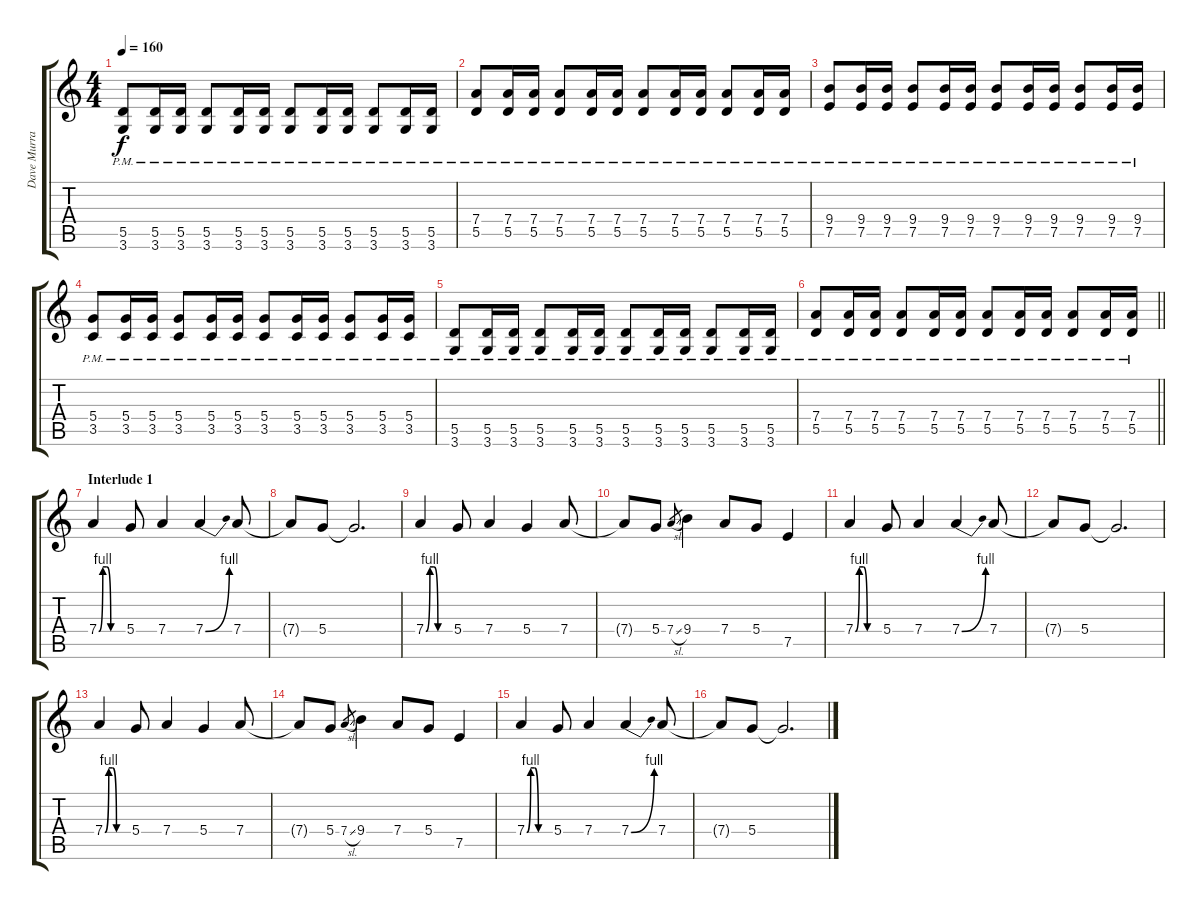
\track ("Dave Murray" "Dave Murra") {instrument overdrivenguitar}
\staff {score tabs}
\tuning (E4 B3 G3 D3 A2 E2) {hide}
\ts (4 4)
\tempo 160
\clef g2
\ks c
(5.5{pm} 3.6{pm}).8{dy f} (5.5{pm} 3.6{pm}).16 (5.5{pm} 3.6{pm}).16 (5.5{pm} 3.6{pm}).8 (5.5{pm} 3.6{pm}).16 (5.5{pm} 3.6{pm}).16 (5.5{pm} 3.6{pm}).8 (5.5{pm} 3.6{pm}).16 (5.5{pm} 3.6{pm}).16 (5.5{pm} 3.6{pm}).8 (5.5{pm} 3.6{pm}).16 (5.5{pm} 3.6{pm}).16 |
(7.4{pm} 5.5{pm}).8 (7.4{pm} 5.5{pm}).16 (7.4{pm} 5.5{pm}).16 (7.4{pm} 5.5{pm}).8 (7.4{pm} 5.5{pm}).16 (7.4{pm} 5.5{pm}).16 (7.4{pm} 5.5{pm}).8 (7.4{pm} 5.5{pm}).16 (7.4{pm} 5.5{pm}).16 (7.4{pm} 5.5{pm}).8 (7.4{pm} 5.5{pm}).16 (7.4{pm} 5.5{pm}).16 |
(9.4{pm} 7.5{pm}).8 (9.4{pm} 7.5{pm}).16 (9.4{pm} 7.5{pm}).16 (9.4{pm} 7.5{pm}).8 (9.4{pm} 7.5{pm}).16 (9.4{pm} 7.5{pm}).16 (9.4{pm} 7.5{pm}).8 (9.4{pm} 7.5{pm}).16 (9.4{pm} 7.5{pm}).16 (9.4{pm} 7.5{pm}).8 (9.4{pm} 7.5{pm}).16 (9.4{pm} 7.5{pm}).16 |
(5.4{pm} 3.5{pm}).8 (5.4{pm} 3.5{pm}).16 (5.4{pm} 3.5{pm}).16 (5.4{pm} 3.5{pm}).8 (5.4{pm} 3.5{pm}).16 (5.4{pm} 3.5{pm}).16 (5.4{pm} 3.5{pm}).8 (5.4{pm} 3.5{pm}).16 (5.4{pm} 3.5{pm}).16 (5.4{pm} 3.5{pm}).8 (5.4{pm} 3.5{pm}).16 (5.4{pm} 3.5{pm}).16 |
(5.5{pm} 3.6{pm}).8 (5.5{pm} 3.6{pm}).16 (5.5{pm} 3.6{pm}).16 (5.5{pm} 3.6{pm}).8 (5.5{pm} 3.6{pm}).16 (5.5{pm} 3.6{pm}).16 (5.5{pm} 3.6{pm}).8 (5.5{pm} 3.6{pm}).16 (5.5{pm} 3.6{pm}).16 (5.5{pm} 3.6{pm}).8 (5.5{pm} 3.6{pm}).16 (5.5{pm} 3.6{pm}).16 |
\barLineRight lightlight
(7.4{pm} 5.5{pm}).8 (7.4{pm} 5.5{pm}).16 (7.4{pm} 5.5{pm}).16 (7.4{pm} 5.5{pm}).8 (7.4{pm} 5.5{pm}).16 (7.4{pm} 5.5{pm}).16 (7.4{pm} 5.5{pm}).8 (7.4{pm} 5.5{pm}).16 (7.4{pm} 5.5{pm}).16 (7.4{pm} 5.5{pm}).8 (7.4{pm} 5.5{pm}).16 (7.4{pm} 5.5{pm}).16 |
\section ("" "Interlude 1")
7.4{be (custom 0 0 10 4 20 4 30 0 60 0)}.4 5.4.8 7.4.4 7.4{be (bend 0 0 60 4)}.4 7.4.8 |
7.4{t}.8 5.4.8 5.4{t}.2{d} |
7.4{be (custom 0 0 10 4 20 4 30 0 60 0)}.4 5.4.8 7.4.4 5.4.4 7.4.8 |
7.4{t}.8 5.4.8 7.4{sl}.8{gr} 9.4.4 7.4.8 5.4.8 7.5.4 |
7.4{be (custom 0 0 10 4 20 4 30 0 60 0)}.4 5.4.8 7.4.4 7.4{be (bend 0 0 60 4)}.4 7.4.8 |
7.4{t}.8 5.4.8 5.4{t}.2{d} |
7.4{be (custom 0 0 10 4 20 4 30 0 60 0)}.4 5.4.8 7.4.4 5.4.4 7.4.8 |
7.4{t}.8 5.4.8 7.4{sl}.8{gr} 9.4.4 7.4.8 5.4.8 7.5.4 |
7.4{be (custom 0 0 10 4 20 4 30 0 60 0)}.4 5.4.8 7.4.4 7.4{be (bend 0 0 60 4)}.4 7.4.8 |
7.4{t}.8 5.4.8 5.4{t}.2{d}
